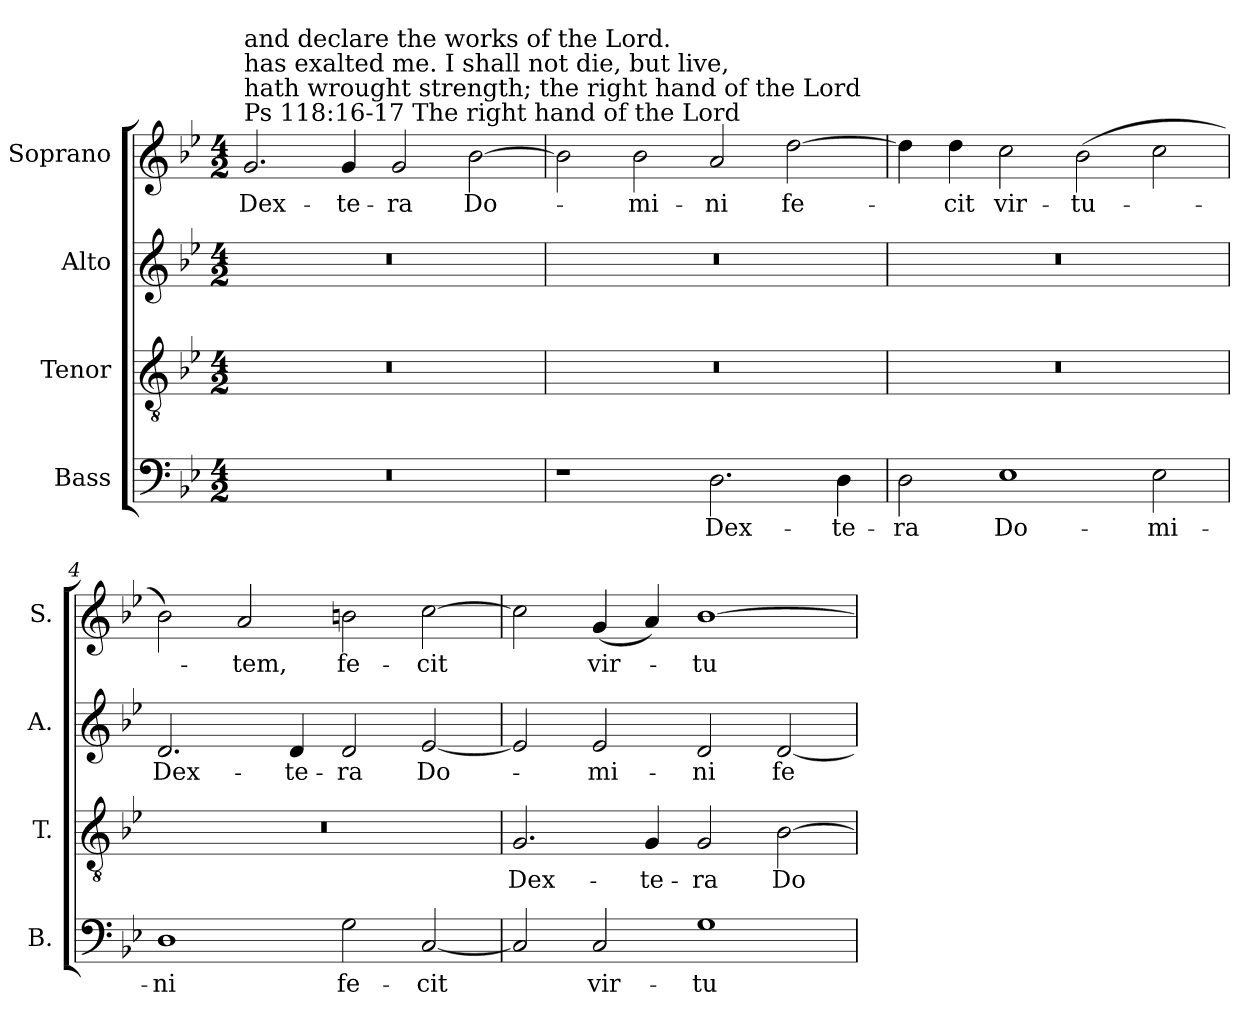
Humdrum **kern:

**kern	**text	**kern	**text	**kern	**text	**kern	**text
*part4	*part4	*part3	*part3	*part2	*part2	*part1	*part1
*staff4	*staff4	*staff3	*staff3	*staff2	*staff2	*staff1	*staff1
*I"Bass	*	*I"Tenor	*	*I"Alto	*	*I"Soprano	*
*I'B.	*	*I'T.	*	*I'A.	*	*I'S.	*
!!LO:PB:g=z
*clefF4	*	*clefGv2	*	*clefG2	*	*clefG2	*
*	*	*ITrd7c12	*	*	*	*	*
*k[b-e-]	*	*k[b-e-]	*	*k[b-e-]	*	*k[b-e-]	*
*B-:	*	*B-:	*	*B-:	*	*B-:	*
*M4/2	*	*M4/2	*	*M4/2	*	*M4/2	*
*MM184	*	*MM184	*	*MM184	*	*MM184	*
=1	=1	=1	=1	=1	=1	=1	=1
!LO:N:vis=1	!	!LO:N:vis=1	!	!LO:N:vis=1	!	!	!
!	!	!	!	!	!	!LO:TX:a:t=Ps 118&colon;16-17  The right hand of the Lord	!
!	!	!	!	!	!	!LO:TX:t=hath wrought strength; the right hand of the Lord	!
!	!	!	!	!	!	!LO:TX:t=has exalted me.   I shall not die, but live,	!
!	!	!	!	!	!	!LO:TX:t=and declare the works of the Lord.	!
!	!	!	!	!	!	!	!LO:LY:b:color=#000000
0r	.	0r	.	0r	.	2.gi/	Dex-
!	!	!	!	!	!	!	!LO:LY:b:color=#000000
.	.	.	.	.	.	4gi/	-te-
!	!	!	!	!	!	!	!LO:LY:b:color=#000000
.	.	.	.	.	.	2gi/	-ra
!	!	!	!	!	!	!	!LO:LY:b:color=#000000
.	.	.	.	.	.	[>2b-i\	Do-
=2	=2	=2	=2	=2	=2	=2	=2
!	!	!LO:N:vis=1	!	!LO:N:vis=1	!	!	!
1r	.	0r	.	0r	.	2b-i\]	.
!	!	!	!	!	!	!	!LO:LY:b:color=#000000
.	.	.	.	.	.	2b-i\	-mi-
!	!LO:LY:b:color=#000000	!	!	!	!	!	!
!	!	!	!	!	!	!	!LO:LY:b:color=#000000
2.Di\	Dex-	.	.	.	.	2ai/	-ni
!	!	!	!	!	!	!	!LO:LY:b:color=#000000
.	.	.	.	.	.	[>2ddi\	fe-
!	!LO:LY:b:color=#000000	!	!	!	!	!	!
4Di\	-te-	.	.	.	.	.	.
=3	=3	=3	=3	=3	=3	=3	=3
!	!LO:LY:b:color=#000000	!LO:N:vis=1	!	!LO:N:vis=1	!	!	!
2Di\	-ra	0r	.	0r	.	4ddi\]	.
!	!	!	!	!	!	!	!LO:LY:b:color=#000000
.	.	.	.	.	.	4ddi\	-cit
!	!LO:LY:b:color=#000000	!	!	!	!	!	!
!	!	!	!	!	!	!	!LO:LY:b:color=#000000
1E-i	Do-	.	.	.	.	2cci\	vir-
!	!	!	!	!	!	!	!LO:LY:b:color=#000000
.	.	.	.	.	.	(2b-i\	-tu-
!	!LO:LY:b:color=#000000	!	!	!	!	!	!
2E-i\	-mi-	.	.	.	.	2cci\	.
=4	=4	=4	=4	=4	=4	=4	=4
!	!LO:LY:b:color=#000000	!LO:N:vis=1	!	!	!	!	!
!	!	!	!	!	!LO:LY:b:color=#000000	!	!
1Di	-ni	0r	.	2.di/	Dex-	2b-i\)	.
!	!	!	!	!	!	!	!LO:LY:b:color=#000000
.	.	.	.	.	.	2ai/	-tem,
!	!	!	!	!	!LO:LY:b:color=#000000	!	!
.	.	.	.	4di/	-te-	.	.
!	!LO:LY:b:color=#000000	!	!	!	!	!	!
!	!	!	!	!	!LO:LY:b:color=#000000	!	!
!	!	!	!	!	!	!	!LO:LY:b:color=#000000
2Gi\	fe-	.	.	2di/	-ra	2bni\	fe-
!	!LO:LY:b:color=#000000	!	!	!	!	!	!
!	!	!	!	!	!LO:LY:b:color=#000000	!	!
!	!	!	!	!	!	!	!LO:LY:b:color=#000000
[<2Ci/	-cit	.	.	[<2e-i/	Do-	[>2cci\	-cit
=5	=5	=5	=5	=5	=5	=5	=5
!	!	!	!LO:LY:b:color=#000000	!	!	!	!
2Ci/]	.	2.GGi/	Dex-	2e-i/]	.	2cci\]	.
!	!LO:LY:b:color=#000000	!	!	!	!	!	!
!	!	!	!	!	!LO:LY:b:color=#000000	!	!
!	!	!	!	!	!	!	!LO:LY:b:color=#000000
2Ci/	vir-	.	.	2e-i/	-mi-	(4gi/	vir-
!	!	!	!LO:LY:b:color=#000000	!	!	!	!
.	.	4GGi/	-te-	.	.	4ai/)	.
!	!LO:LY:b:color=#000000	!	!	!	!	!	!
!	!	!	!LO:LY:b:color=#000000	!	!	!	!
!	!	!	!	!	!LO:LY:b:color=#000000	!	!
!	!	!	!	!	!	!	!LO:LY:b:color=#000000
1Gi	-tu-	2GGi/	-ra	2di/	-ni	[>1b-i	-tu-
!	!	!	!LO:LY:b:color=#000000	!	!	!	!
!	!	!	!	!	!LO:LY:b:color=#000000	!	!
.	.	[>2BB-i\	Do-	[<2di/	fe-	.	.
=	=	=	=	=	=	=	=
*-	*-	*-	*-	*-	*-	*-	*-
